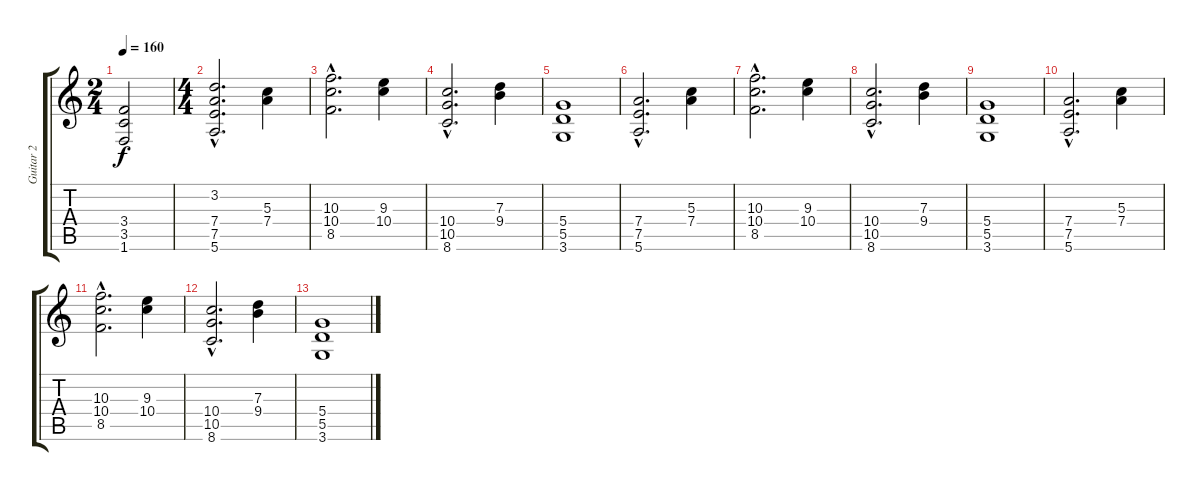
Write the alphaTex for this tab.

\track ("Guitar 2" "Guitar 2") {instrument distortionguitar}
\staff {score tabs}
\tuning (E4 B3 G3 D3 A2 E2) {hide}
\ts (2 4)
\tempo 160
\clef g2
\ks c
(3.4{t} 3.5{t} 1.6{t}).2{dy f} |
\ts (4 4)
(3.2{hac} 7.4{hac} 7.5{hac} 5.6{hac}).2{d volume 16} (5.3 7.4).4 |
(10.3{hac} 10.4{hac} 8.5{hac}).2{d} (9.3 10.4).4 |
(10.4{hac} 10.5{hac} 8.6{hac}).2{d} (7.3 9.4).4 |
(5.4 5.5 3.6).1 |
(7.4{hac} 7.5{hac} 5.6{hac}).2{d} (5.3 7.4).4 |
(10.3{hac} 10.4{hac} 8.5{hac}).2{d} (9.3 10.4).4 |
(10.4{hac} 10.5{hac} 8.6{hac}).2{d} (7.3 9.4).4 |
(5.4 5.5 3.6).1 |
(7.4{hac} 7.5{hac} 5.6{hac}).2{d} (5.3 7.4).4 |
(10.3{hac} 10.4{hac} 8.5{hac}).2{d} (9.3 10.4).4 |
(10.4{hac} 10.5{hac} 8.6{hac}).2{d} (7.3 9.4).4 |
(5.4 5.5 3.6).1
